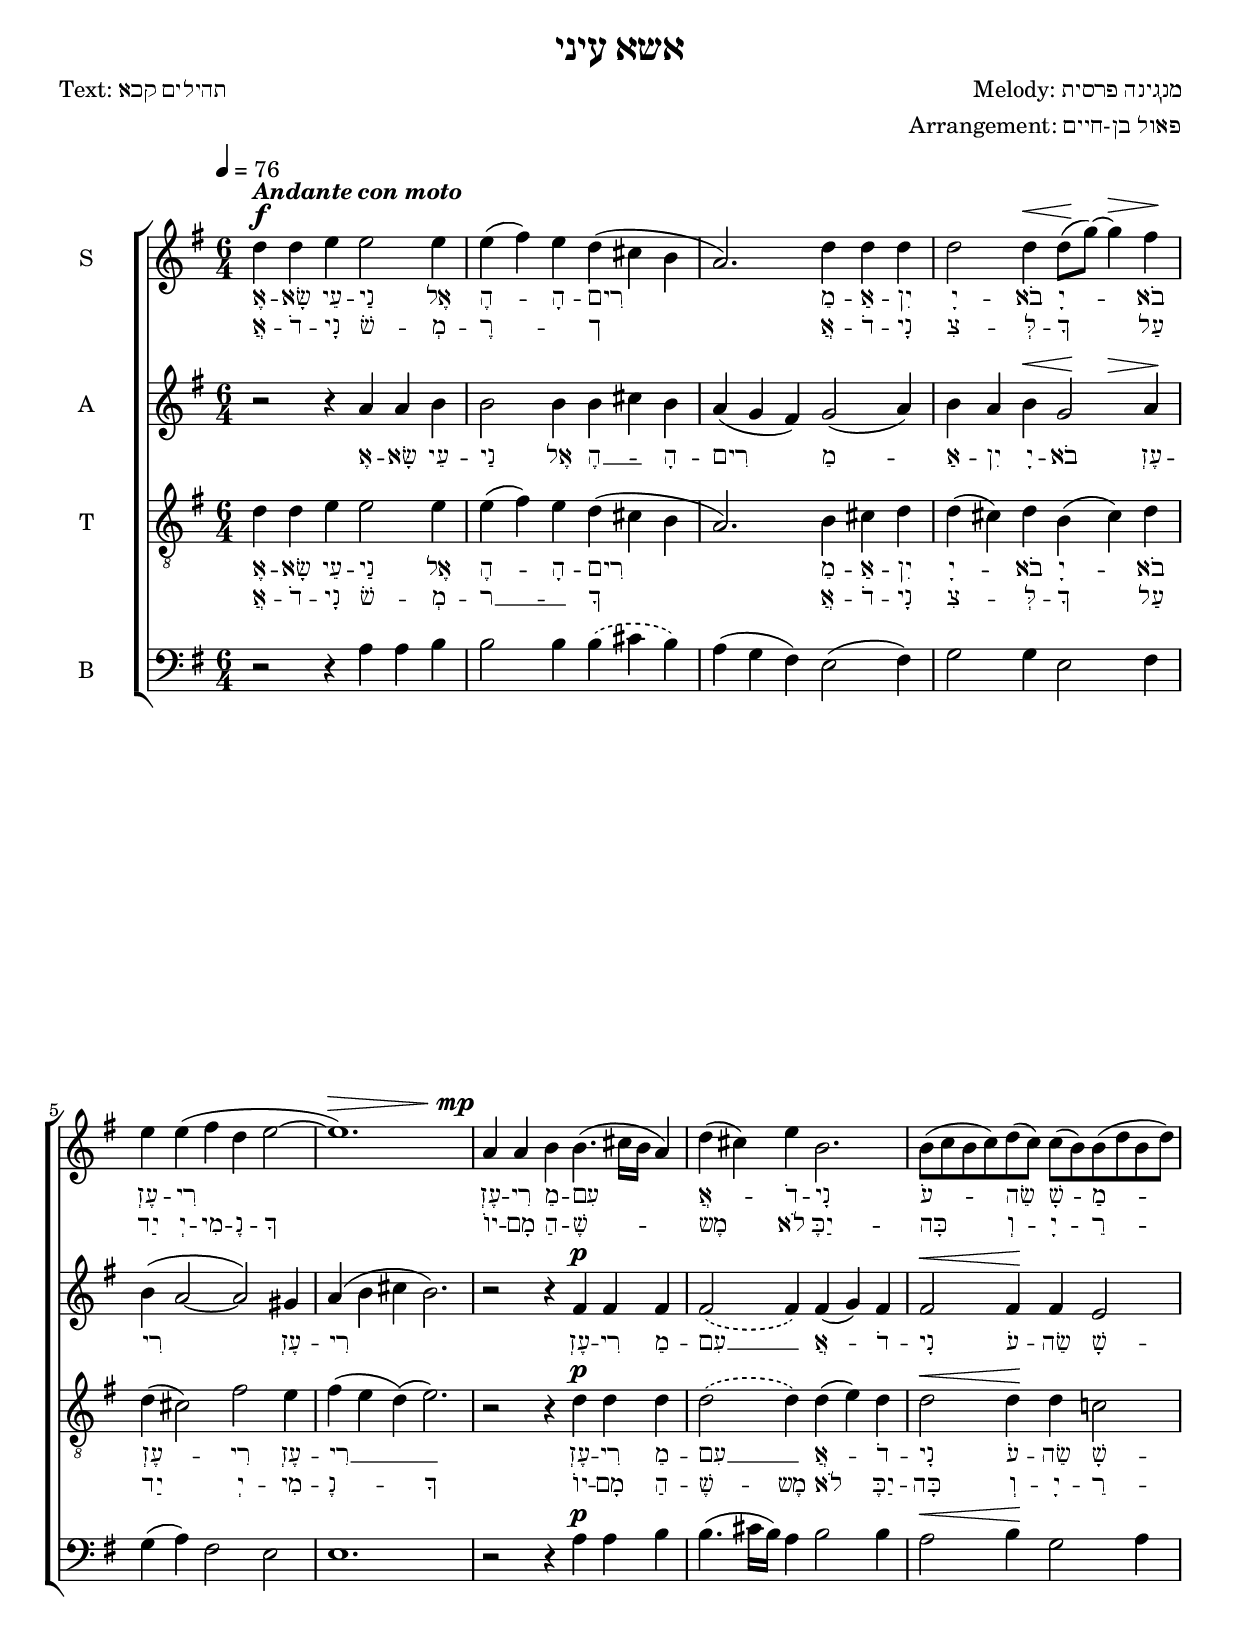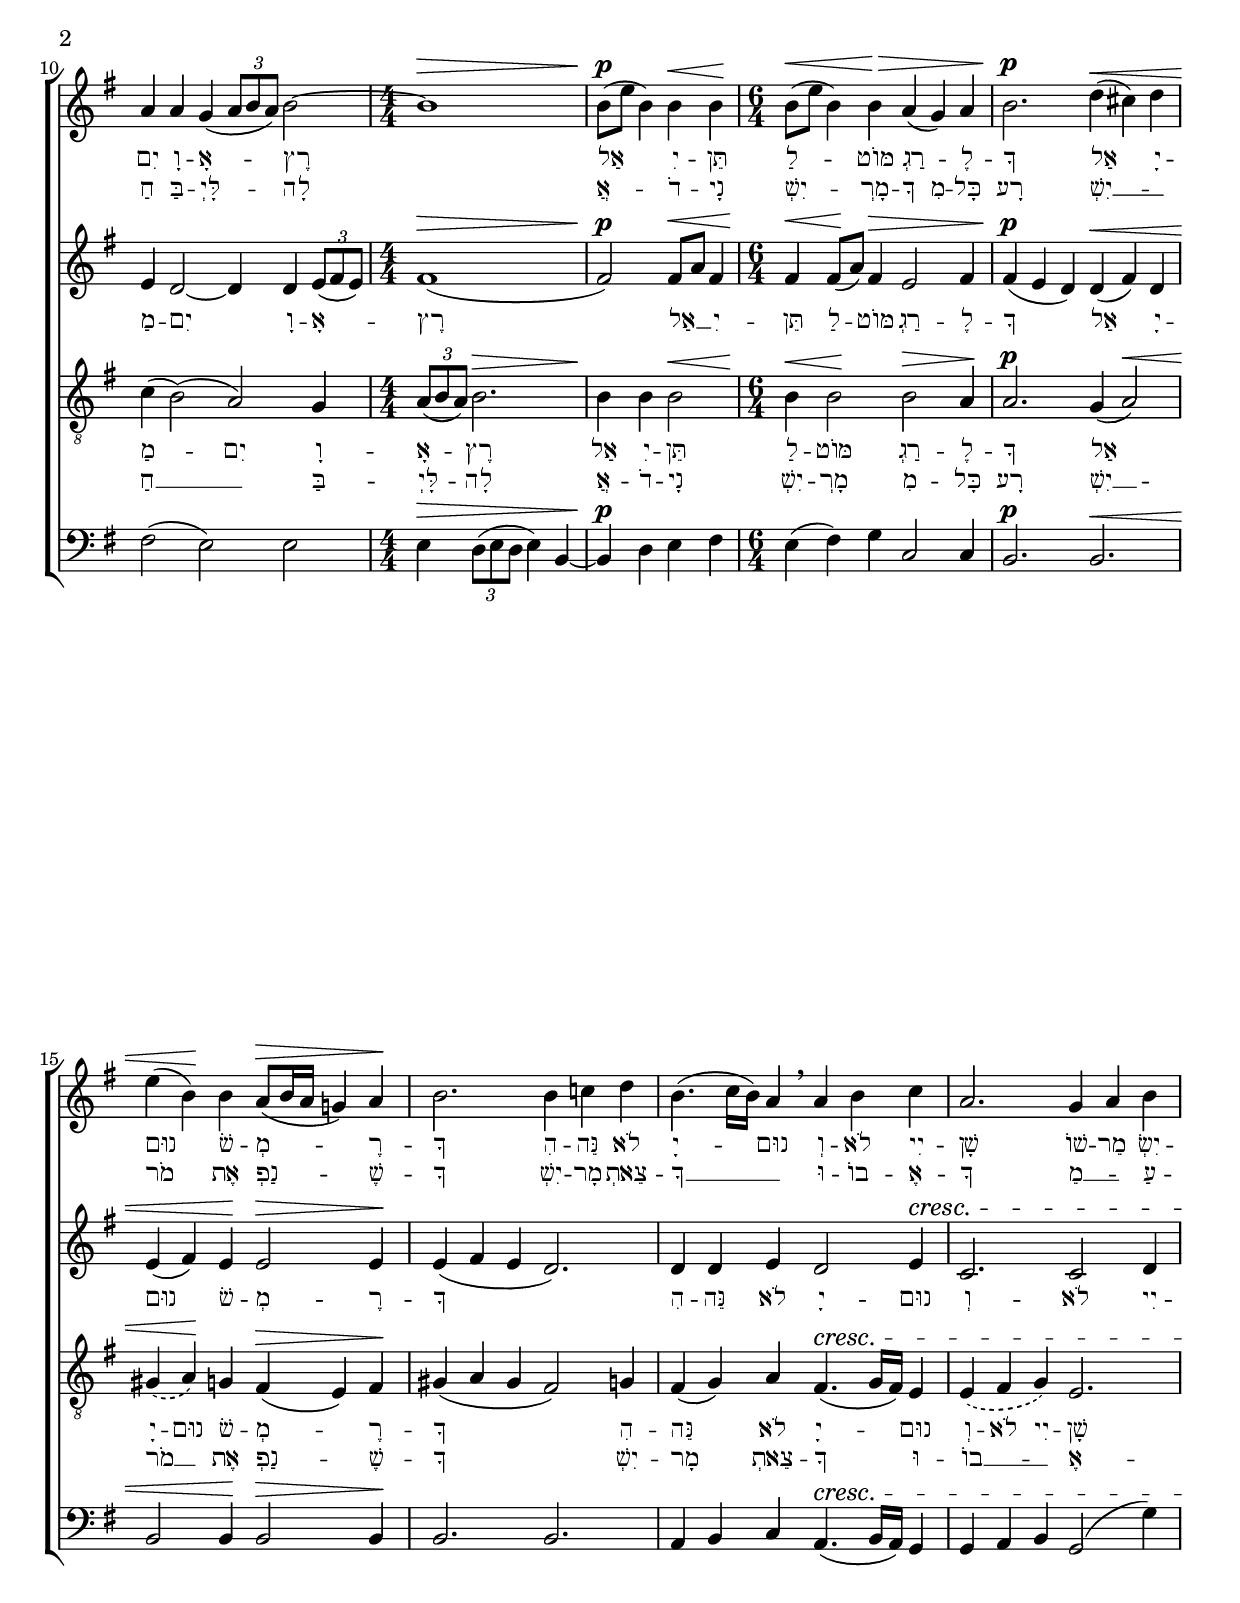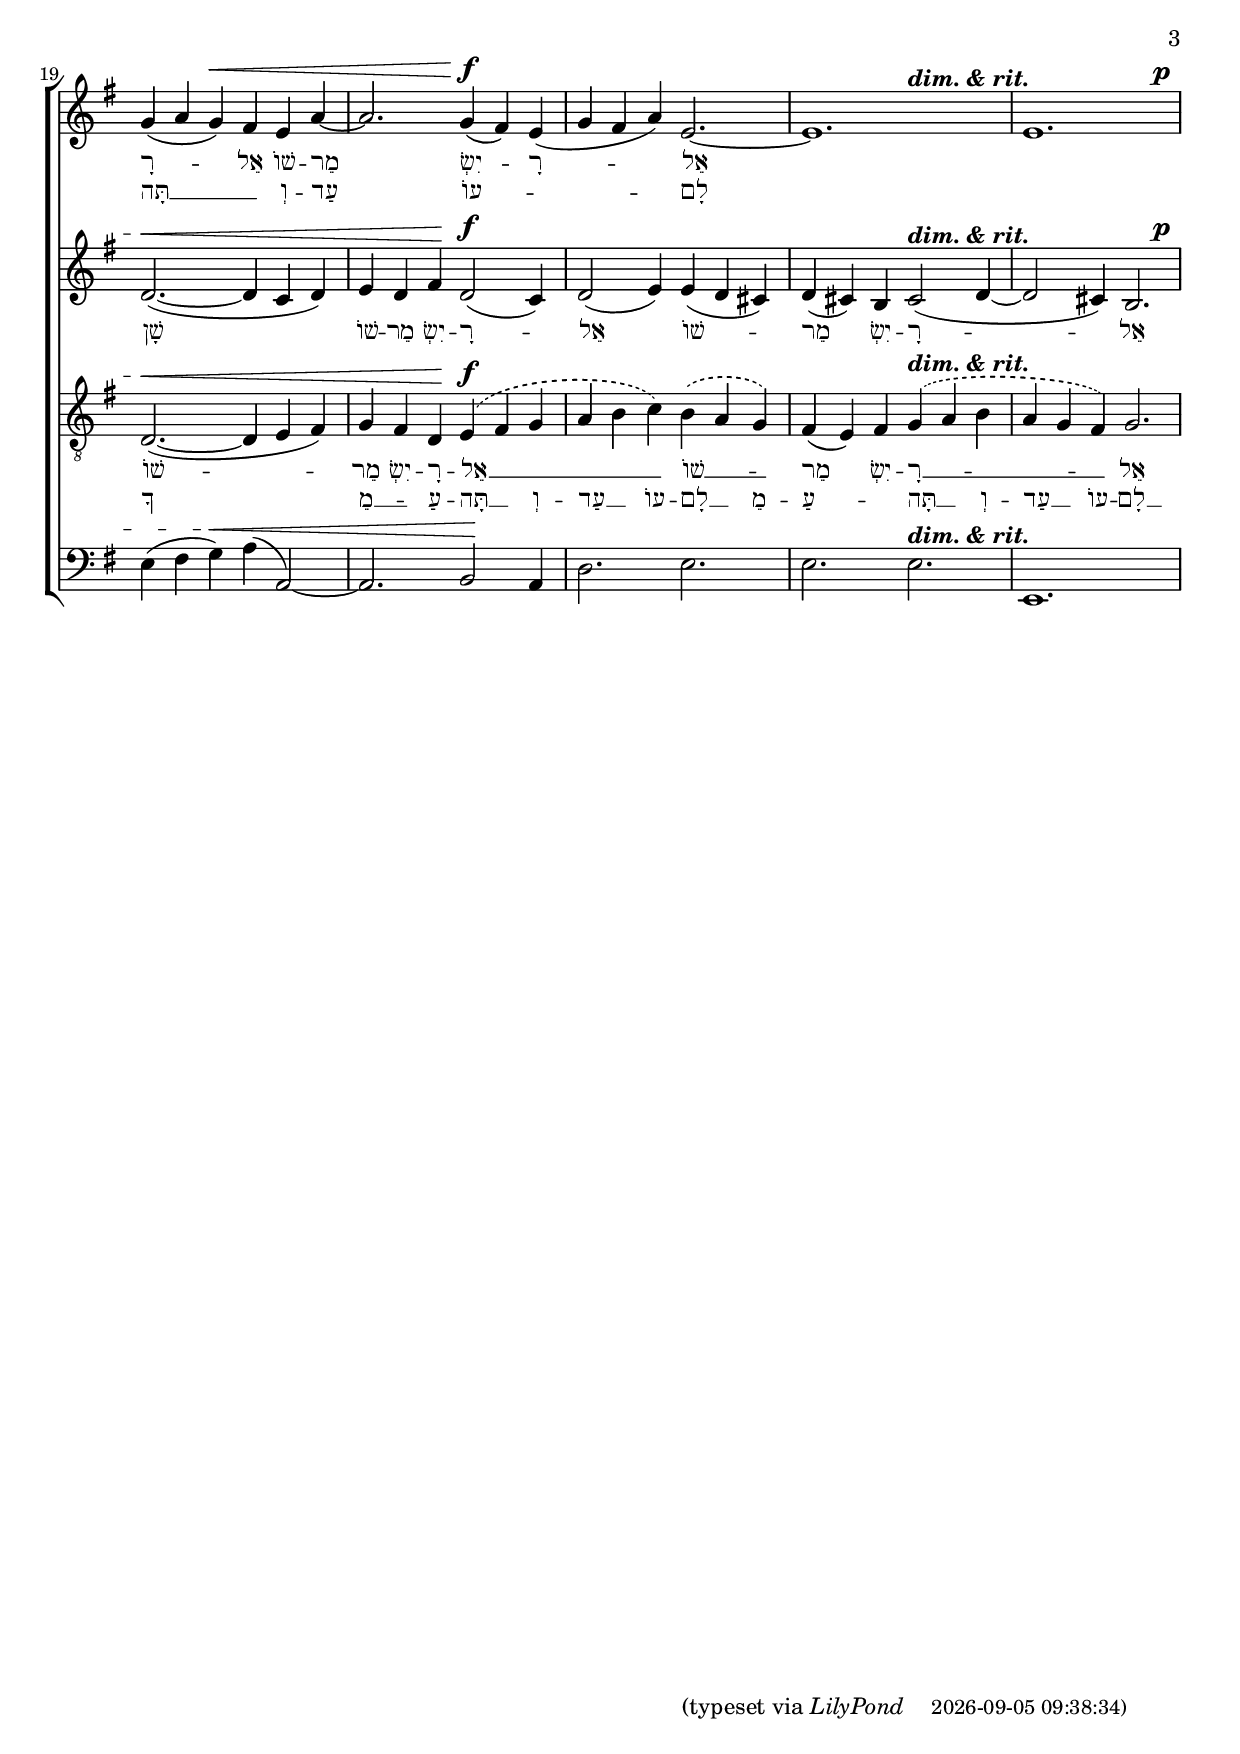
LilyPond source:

\include "english.ly"
\version "2.18.2"

global = {
  \key e \minor
  \time 6/4
  \tempo 4 = 76
}

andanteconmoto = \markup { \italic \bold {Andante con moto} }
dimerit = \markup { \italic \bold {dim. & rit.} }

unis = \markup { \italic  unis. }
div = \markup { \italic  div. }

melon = { \set melismaBusyProperties = #'() }
meloff = { \unset melismaBusyProperties }
slurnomel = { \slurDashed \set melismaBusyProperties = #'() }
slurnomeloff = { \slurSolid \unset melismaBusyProperties }

%%%%%%%%%%%%%%%%%%%%%%%%%%%%%%%%
sopMusic = \relative c'' {
  % page 1
  \dynamicUp
  d4^\andanteconmoto^\f d e e2 e4 |
    % \slurnomel e4( fs e) \slurnomeloff
     e4( fs) e
    d( cs b |
  a2.) d4 d d |
  % page 2
  d2  d4 \<  d8[( \! g~]) g4 \> fs \! |
  e4 \melon e( fs d e2~ |
  << e1.) \meloff { s4\> s2 s2 s4\mp } >> |
  a,4 a b b4.( cs16[ b] a4) |
  d4( cs) e b2. |
  b8[( c b c) d( c)] c[( b) b( d b d)] | 
  % page 3
  a4 a g( \tuplet 3/2 { a8[ b a]) } b2~ |
  %% a4 a g( b b2~) |
  \numericTimeSignature
  \time 4/4 
  b1\> |
  b8[^\p( e] b4) b\< b\! | 
  \time 6/4
  b8[(\< e] b4) b\> \melon a( g) \meloff a |
  b2.^\p d4(\< cs) d |
  e4( b)\! b a8[(\> b16 a] g!4) a\! |
  % page 4
  b2. b4 c! d |
  b4.( c16[ b]) a4 \breathe a b c |
  a2. g4 a b |
  g4( a g)\< fs e a~ |
  a2. g4(^\f fs) e( |
  g4 fs a) e2.~ |
  << e1. { s2. s2.^\dimerit } >> |
  << e1. { s1 s4 s4^\p } >> |
  % \bar "|."
}

%%%%%%%%%%%%%%%%%%%%%%%%%%%%%%%%
altMusic = \relative c'' {
  \dynamicUp
  r2 r4 a4 a b |
  b2 b4 b cs b |
  a( g fs) g2( a4) |
  % page 2
  b4 a << {b g2 a4} { s4\< s4\! s4\> s4\!} >> |
  b4( a2~ a2) gs4 |
  a4( b cs b2.) |
  r2 r4 fs4^\p fs fs|
  \slurnomel fs2( fs4) \slurnomeloff fs4( g) fs |
  fs2\< fs4\! fs e2 |
  % page 3
  e4 d2~ d4 d4 \tuplet 3/2 { e8[( fs e]) } |
  \numericTimeSignature
  \time 4/4
  fs1(\> |
  fs2)^\p fs8[\< a] fs4 |
  \time 6/4
  fs4\< fs8[(\! a]) fs4\> e2 fs4 |
  fs4(^\p e d) d(\< fs) d |
  e4( fs) e\! e2\> e4\! |
  % page 4
  e4( fs e d2.) |
  d4 d e d2 e4^\cresc |
  c2. c2 d4 |
  d2.~(\< d4 c d) |
  e4 d fs\! d2(^\f c4) |
  d2( e4) e( d cs) |
  d4( cs) b cs2(^\dimerit d4~ |
  d2 cs4) << b2. { s2 s4^\p} >> |
  % \bar "|."
}

%%%%%%%%%%%%%%%%%%%%%%%%%%%%%%%%
tenMusic = \relative c' {
  \dynamicUp
  d4 d e e2 e4 |
  % \slurDashed e4( fs e) \slurSolid d( cs b |
  e4( fs) e d( cs b |
  a2.) b4 cs d |
  % page 2
  d4( cs) d b( cs) d |
  d4( cs2) fs2 e4 |
  fs4( e d)( \slurnomel e2.) \slurnomeloff |
  r2 r4 d4^\p d d |
  %% NEEDS WORK !!!!!!!!!!!!!!!!!!!!!!!!!!!!!!!!
  %% << { \stemDown \tweak font-size #-3 d2 d4 } {\stemUp d2.} >>  \stemNeutral 
  %% <<
  %%     \new Voice = "alternative" {
  %%       \voiceOne
  %%         % show associations clearly.
  %%         % \override NoteColumn.force-hshift = #-3
  %%         d2 d4
  %%     }
  %%     {
  %%       \voiceTwo
  %%       d2.
  %%       \oneVoice
  %%     }
  %% >>
  \slurnomel d2( d4) \slurnomeloff
  d4( e) d |
  d2\< d4\! d c!2 |
  % page 3
  c4(  b2)( \slurnomel a2) \slurnomeloff g4
  \numericTimeSignature
  \time 4/4 
  \tuplet 3/2 { a8[( b a]) } b2.\> |
  b4\! b b2\< |
  \time 6/4
  b4\< b2\! b2\> a4\! |
  a2.^\p g4( a2\<) |
  \slurnomel gs4( a)\! \slurnomeloff g fs(\> e) fs\! |
  % page 4
  gs4( a gs fs2) g!4 |
  fs4( g) a fs4.(^\cresc g16[ fs]) e4 |
  \slurnomel e4( fs g) \slurnomeloff e2. |
  d2.~\< ( d4 e fs) |
  g4 fs d\! \slurnomel e^\f( fs g |
  a b c) b( a g) \slurnomeloff |
  fs( e) fs \slurnomel g^\dimerit(  a b |
  a4 g fs) \slurnomeloff g2. |
  % \bar "|."
}

%%%%%%%%%%%%%%%%%%%%%%%%%%%%%%%%
basMusic = \relative c {
  \dynamicUp
  r2 r4 a'4 a b
  b2 b4 \slurDashed b( cs b) \slurSolid |
  a( g fs) e2( fs4) |
  % page 2
  g2 g4 e2 fs4 |
  g4( a) fs2 e |
  e1. |
  r2 r4 a4^\p a b |
  %% missing ... !!!!!!!!!!!!!!!!!!!!!!!!!!!!!!!!
  b4.( cs16[ b]) a4 b2 b4 |
  a2\< b4\! g2 a4 |
  % page 3
  fs2( e2) e2 |
  \numericTimeSignature
  \time 4/4 
  e4\> \tuplet 3/2 { d8[( e d] } e4) b~ |
  b4^\p d e fs |
  \time 6/4
  e4( fs) g c,2 c4 |
  b2.^\p b2.\< |
  b2 b4\! b2\> b4\! |
  % page 4
  b2. b2. |
  a4 b c a4.(^\cresc b16[ a]) g4 |
  g4 a b g2( g'4) |
  e4( fs g\<) a( a,2~) |
  a2. b2\! a4 |
  d2. e2. |
  e2. e2.^\dimerit |
  e,1. |
  % \bar "|."
}

soplyricsText = \lyricmode {

  אֶ -- שָּׂא עֵי --  נַי אֶל
  הֶ --  הָ -- רִים
  מֵ --  אַ --  יִן
  יָ -- בֹא
  יָ -- בֹא
  עֶזְ -- רִי _ _ _ 
  עֶזְ -- רִי מֵ -- עִם
  אֲ -- דֹ -- נָי
  עֹ -- שֵׂה שָׁ -- מַ -- יִם
  וָ -- אָ -- רֶץ
  אַל יִ -- תֵּן
  לַ -- מּוֹט רַגְ _ -- לֶ -- ךָ
  אַל יָ -- נוּם
  שֹׁ -- מְ -- רֶ -- ךָ
  הִ -- נֵּה לֹא
  יָ -- נוּם וְ -- לֹא יִי -- שָׁן
  שׁוֹ -- מֵר
  יִשְׂ -- רָ -- אֵל
  שׁוֹ -- מֵר
  יִשְׂ -- רָ -- אֵל
 
  
  % LTR
}

soplyricsTextTwo = \lyricmode {

  אֲ -- דֹ -- נָי
  שֹׁ -- מְ -- רֶ _ -- ך
  אֲ -- דֹ -- נָי
  צִ -- לְּ --  ךָ
  עַל יַד יְ -- מִי -- נֶ -- ךָ
  יוֹ -- מָם הַ -- שֶּׁ -- מֶש
  לֹא יַכֶּ -- כָּה
  וְ -- יָ -- רֵ -- חַ
  בַּ -- לָּיְ -- לָה
  אֲ -- דֹ -- נָי
  יִשְׁ -- מָרְ -- ךָ
  מִ -- כָּל
     רָע
  יִשְׁ __ _ -- מֹר
  אֶת נַפְ -- שֶׁ -- ךָ
  יִשְׁ -- מָר צֵאתְ -- ךָ __ _
  וּ -- בוֹ -- אֶ -- ךָ
  מֵ __ _ -- עַ -- תָּה __ _
  וְ -- עַד עוֹ -- _  לָם

  % LTR
}

altlyricsText = \lyricmode {

  אֶ -- שָּׂא עֵי --  נַי אֶל
  הֶ __ _ --  הָ -- רִים
  מֵ --  אַ --  יִן
  יָ -- בֹא
  עֶזְ -- רִי
  עֶזְ -- רִי
  עֶזְ -- רִי מֵ -- עִם __ _
  אֲ -- דֹ -- נָי
  עֹ -- שֵׂה שָׁ -- מַ -- יִם
  וָ -- אָ -- רֶץ
  אַל __ _  יִ -- תֵּן
  לַ -- מּוֹט רַגְ -- לֶ -- ךָ
  אַל יָ -- נוּם
  שֹׁ -- מְ -- רֶ -- ךָ
  הִ -- נֵּה לֹא
  יָ -- נוּם וְ -- לֹא יִי -- שָׁן
  שׁוֹ -- מֵר
  יִשְׂ -- רָ -- אֵל
  שׁוֹ -- מֵר
  יִשְׂ -- רָ -- אֵל
  
  % LTR
}

altlyricsTextTwo = \lyricmode {
  
  % LTR
}

tenlyricsText = \lyricmode {

  
  אֶ -- שָּׂא עֵי --  נַי אֶל
  הֶ --  הָ -- רִים
  מֵ --  אַ --  יִן
  יָ -- בֹא
  יָ -- בֹא
  עֶזְ -- רִי 
  עֶזְ -- רִי __ _ 
  עֶזְ -- רִי מֵ -- עִם __ _
  אֲ -- דֹ -- נָי
  עֹ -- שֵׂה שָׁ -- מַ -- יִם
  וָ -- אָ -- רֶץ
  אַל יִ -- תֵּן
  לַ -- מּוֹט רַגְ -- לֶ -- ךָ
  אַל יָ -- נוּם
  שֹׁ -- מְ -- רֶ -- ךָ
  הִ -- נֵּה לֹא
  יָ -- נוּם וְ -- לֹא יִי -- שָׁן
  שׁוֹ -- מֵר
  יִשְׂ -- רָ -- אֵל __ _ _ _ _ _
  שׁוֹ __ _ _ -- מֵר
  יִשְׂ -- רָ __ --  _ _ _ _ _   אֵל

  % LTR
}

tenlyricsTextTwo = \lyricmode {

  אֲ -- דֹ -- נָי
  שֹׁ -- מְ -- ר __ -- _ ךָ
  אֲ -- דֹ -- נָי
  צִ -- לְּ --  ךָ
  עַל יַד יְ -- מִי -- נֶ -- ךָ
  יוֹ -- מָם
  הַ --
  שֶּׁ -- מֶש
  לֹא יַכֶּ -- כָּה
  וְ -- יָ -- רֵ -- חַ __ _
  בַּ -- לָּיְ -- לָה
  אֲ -- דֹ -- נָי
  יִשְׁ -- מָרְ
  מִ -- כָּל
     רָע
  יִשְׁ __  -- מֹר __ _
  אֶת נַפְ -- שֶׁ -- ךָ
  יִשְׁ -- מָר צֵאתְ -- ךָ
  וּ -- בוֹ __ _ _ -- אֶ -- ךָ
  מֵ __ _ -- עַ -- תָּה __ _
  וְ -- עַד __ _  עוֹ --  לָם __ _
  מֵ -- עַ -- _ תָּה __ _
  וְ -- עַד __ _  עוֹ --  לָם __ _
  
  % LTR
}

baslyricsText = \lyricmode {
  
  % LTR
}

baslyricsTextTwo = \lyricmode {
  
  % LTR
}



\header {
  title = "אשא עיני"
  poet = "Text: תהילים קכא"
  composer = "Melody: מנגינה פרסית"
  arranger = "Arrangement: פאול בן-חיים"
  % Do not display the tagline for this book
  % tagline = ##f
}

\paper{
  #(set-paper-size "a4")

    system-system-spacing #'basic-distance = #18

  oddFooterMarkup = \markup {
      \hspace #60
      \on-the-fly #last-page { (typeset via \italic "LilyPond"
      \small \typewriter
      \hspace #2
      \small
      \simple #(strftime "%Y-%m-%d %H:%M:%S)" (localtime (current-time)))
      }
  }
  evenFooterMarkup = \oddFooterMarkup
}

\layout { 
  \context { 
    \Lyrics
    \override  LyricHyphen #'minimum-distance = #0.8 
  } 
}

\score {
  <<
    \new ChoirStaff <<

      \new Staff = "sop" <<
        \new Voice = "sopranos" {
          \set Staff.instrumentName = "S"
          <<
             % \stemUp
               \global \sopMusic
          >>
        }
      >>
      \new Lyrics = "soplyrics"
      \new Lyrics = "soplyricsTwo"

      \new Staff = "alt" <<
        \new Voice = "altos" {
          \set Staff.instrumentName = "A"
          <<
             % \stemUp
               \global \altMusic
          >>
        }
      >>
      \new Lyrics = "altlyrics"
      \new Lyrics = "altlyricsTwo"

      \new Staff = "ten" <<
        \clef "G_8"
        \new Voice = "tenors" {
          \set Staff.instrumentName = "T"
          <<
               \global \tenMusic
          >>
        }
      >>
      \new Lyrics = "tenlyrics"
      \new Lyrics = "tenlyricsTwo"

      \new Staff = "bas" <<
        \clef bass
        \new Voice = "basses" {
          \set Staff.instrumentName = "B"
          <<
               \global \basMusic
          >>
        }
      >>
      \new Lyrics = "baslyrics"
      \new Lyrics = "baslyricsTwo"

      \context Lyrics = "soplyrics" {
        \lyricsto "sopranos" {
          \soplyricsText
        }
      }
      \context Lyrics = "soplyricsTwo" {
        \lyricsto "sopranos" {
          \soplyricsTextTwo
        }
      }
      \context Lyrics = "altlyrics" {
        \lyricsto "altos" {
          \altlyricsText
        }
      }
      \context Lyrics = "altlyricsTwo" {
        \lyricsto "altos" {
          \altlyricsTextTwo
        }
      }
      \context Lyrics = "tenlyrics" {
        \lyricsto "tenors" {
          \tenlyricsText
        }
      }
      \context Lyrics = "tenlyricsTwo" {
        \lyricsto "tenors" {
          \tenlyricsTextTwo
        }
      }
      \context Lyrics = "baslyrics" {
        \lyricsto "basses" {
          \baslyricsText
        }
      }
      \context Lyrics = "baslyricsTwo" {
        \lyricsto "basses" {
          \baslyricsTextTwo
        }
      }
    >>
  >>

  \header { }

  \layout {
    % $(layout-set-staff-size 17)
    % \override LyricText #'font-size = #1.81
    \context {
      \Staff
    }
  }
}

\score {
  \unfoldRepeats
  <<
    \new ChoirStaff <<

      \new Staff = "sop" <<
	% \set Staff.midiInstrument = #"piccolo"
        \new Voice = "sopranos" {
          \set Staff.instrumentName = "S"
          <<
             % \stemUp
               \global \sopMusic
          >>
        }
      >>

      \new Staff = "alt" <<
	\set Staff.midiInstrument = #"oboe"
        \new Voice = "altos" {
          \set Staff.instrumentName = "A"
          <<
             % \stemUp
               \global \altMusic
          >>
        }
      >>
      % \new Lyrics = "altlyrics"

      \new Staff = "ten" <<
	\set Staff.midiInstrument = #"cello"
        \clef "G_8"
        \new Voice = "tenors" {
          \set Staff.instrumentName = "T"
          <<
               \global \tenMusic
          >>
        }
      >>

      \new Staff = "bas" <<
	\set Staff.midiInstrument = #"bassoon"
        \clef bass
        \new Voice = "basses" {
          \set Staff.instrumentName = "B"
          <<
               \global \basMusic
          >>
        }
      >>

    >>
  >>

  \header { }

  \midi {
    \context {
      \Score
    }
  }
}
